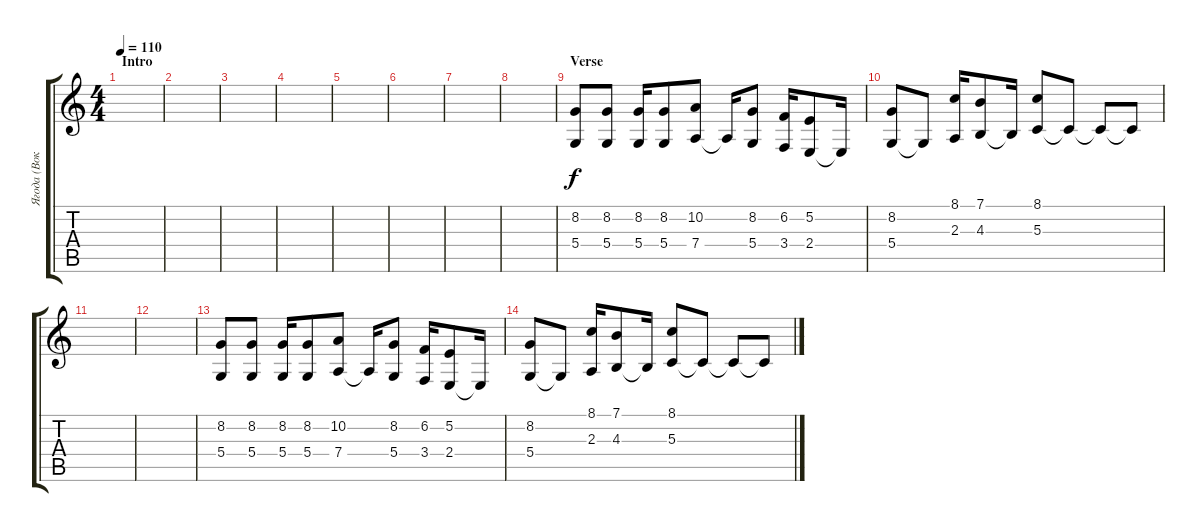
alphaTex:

\track ("Ягода (Вокал)" "Ягода (Вок") {instrument lead7fifths}
\staff {score tabs}
\tuning (E4 B3 G3 D3 A2 E2) {hide}
\ts (4 4)
\section ("" "Intro")
\tempo 110
\clef g2
\ks c
|
|
|
|
|
|
|
|
\section ("" "Verse")
(8.2 5.4).8 (8.2 5.4).8 (8.2 5.4).16 (8.2 5.4).8 (10.2 7.4).8 7.4{t}.16 (8.2 5.4).8 (6.2 3.4).16 (5.2 2.4).8 2.4{t}.16 |
(8.2 5.4).8 5.4{t}.8 (8.1 2.3).16 (7.1 4.3).8 4.3{t}.16 (8.1 5.3).8 5.3{t}.8 5.3{t}.8 5.3{t}.8 |
|
|
(8.2 5.4).8 (8.2 5.4).8 (8.2 5.4).16 (8.2 5.4).8 (10.2 7.4).8 7.4{t}.16 (8.2 5.4).8 (6.2 3.4).16 (5.2 2.4).8 2.4{t}.16 |
(8.2 5.4).8 5.4{t}.8 (8.1 2.3).16 (7.1 4.3).8 4.3{t}.16 (8.1 5.3).8 5.3{t}.8 5.3{t}.8 5.3{t}.8
